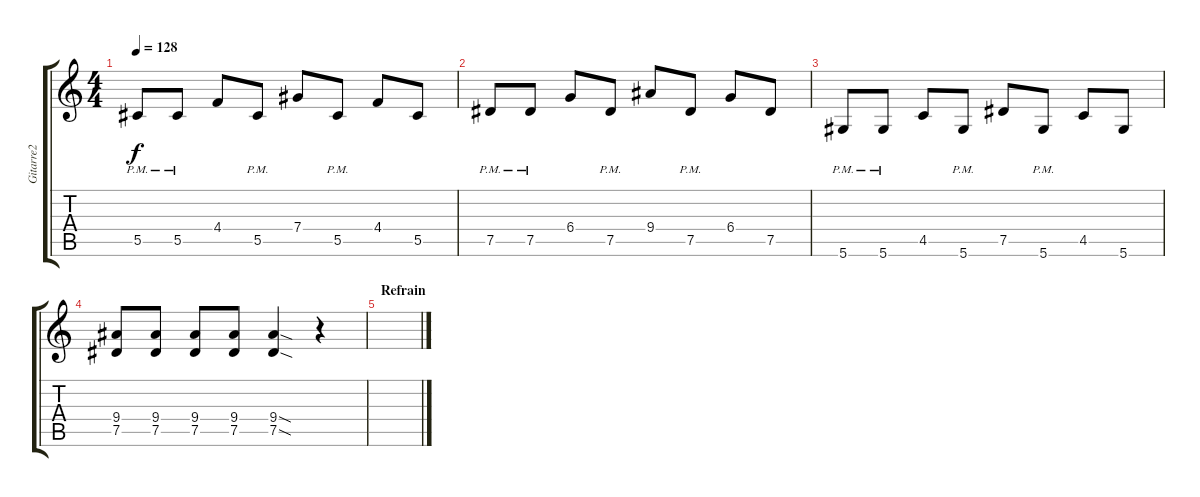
\track ("Gitarre2" "Gitarre2") {instrument overdrivenguitar}
\staff {score tabs}
\tuning (Eb4 Bb3 Gb3 Db3 Ab2 Eb2) {hide}
\ts (4 4)
\tempo 128
\clef g2
\ks c
5.5{pm}.8{dy f} 5.5{pm}.8 4.4.8 5.5{pm}.8 7.4.8 5.5{pm}.8 4.4.8 5.5.8 |
7.5{pm}.8 7.5{pm}.8 6.4.8 7.5{pm}.8 9.4.8 7.5{pm}.8 6.4.8 7.5.8 |
5.6{pm}.8 5.6{pm}.8 4.5.8 5.6{pm}.8 7.5.8 5.6{pm}.8 4.5.8 5.6.8 |
(9.4 7.5).8 (9.4 7.5).8 (9.4 7.5).8 (9.4 7.5).8 (9.4{sod} 7.5{sod}).4 r.4 |
\section ("" "Refrain")
